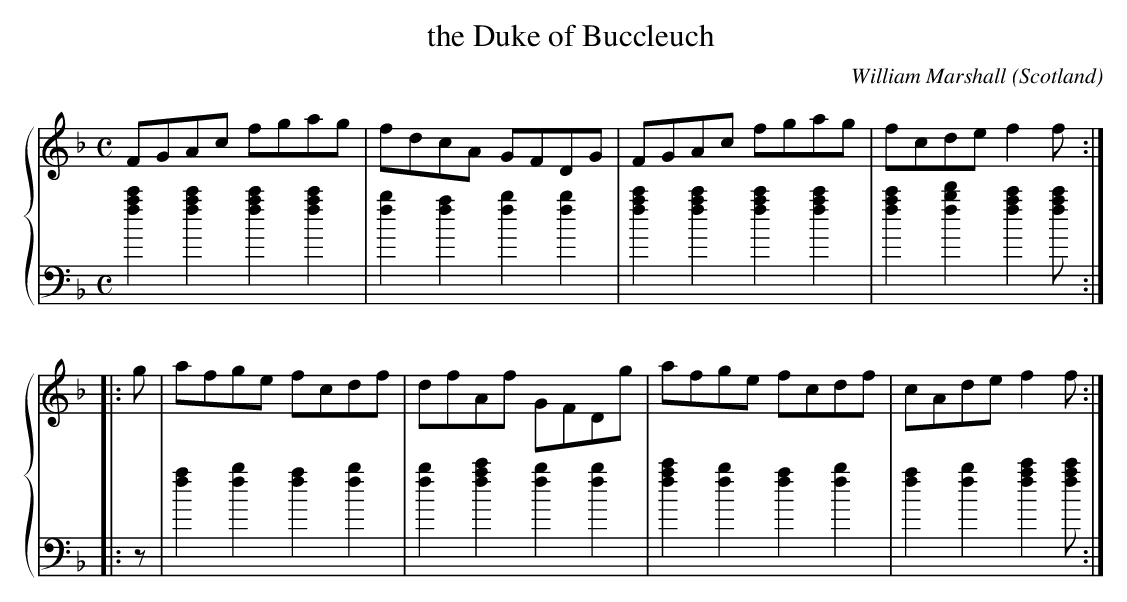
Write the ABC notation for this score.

X:1
T:the Duke of Buccleuch
C:William Marshall
L:1/8
M:C
O:Scotland
K:F
%%staves {1 2}
V:1
FGAc fgag | fdcA GFDG | FGAc fgag | fcde f2 f ::
g | \
afge fcdf | dfAf GFDg | afge fcdf | cAde f2 f :|
V:2 clef=bass
L:1/4
[fac'] [fac'] [fac'] [fac'] | [fb] [fa] [fb] [fb] | \
[fac'] [fac'] [fac'] [fac'] | [fac'] [fbd'] [fac'] [fac']/ :: \
z/ | [fa] [fb] [fa] [fb] | [fb] [fac'] [fb] [fb] | \
[fac'] [fb] [fa] [fb] | [fa] [fb] [fac'][fac']/ :|
